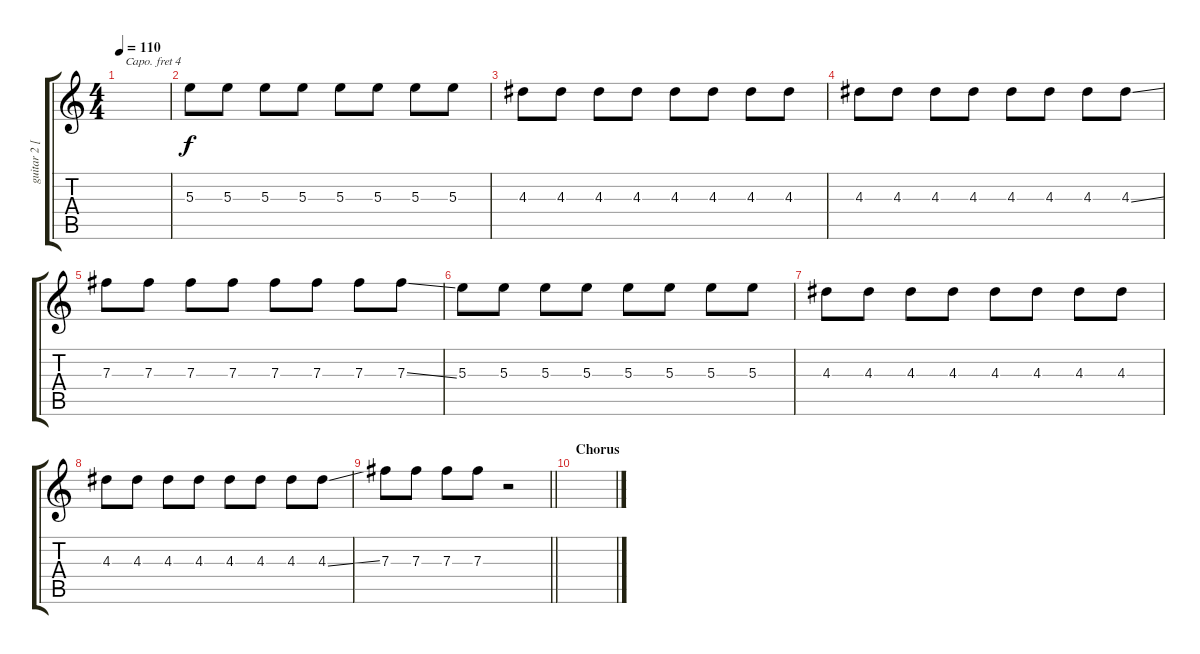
\track ("guitar 2 [capo 4]" "guitar 2 [") {instrument acousticguitarsteel}
\staff {score tabs}
\capo 4
\tuning (E4 B3 G3 D3 A2 E2) {hide}
\ts (4 4)
\tempo 110
\clef g2
\ks c
|
5.3.8{volume 10 instrument electricguitarclean} 5.3.8 5.3.8 5.3.8 5.3.8 5.3.8 5.3.8 5.3.8 |
4.3.8 4.3.8 4.3.8 4.3.8 4.3.8 4.3.8 4.3.8 4.3.8 |
4.3.8 4.3.8 4.3.8 4.3.8 4.3.8 4.3.8 4.3.8 4.3{ss}.8 |
7.3.8 7.3.8 7.3.8 7.3.8 7.3.8 7.3.8 7.3.8 7.3{ss}.8 |
5.3.8 5.3.8 5.3.8 5.3.8 5.3.8 5.3.8 5.3.8 5.3.8 |
4.3.8 4.3.8 4.3.8 4.3.8 4.3.8 4.3.8 4.3.8 4.3.8 |
4.3.8 4.3.8 4.3.8 4.3.8 4.3.8 4.3.8 4.3.8 4.3{ss}.8 |
\barLineRight lightlight
7.3.8 7.3.8 7.3.8 7.3.8 r.2 |
\section ("" "Chorus")
